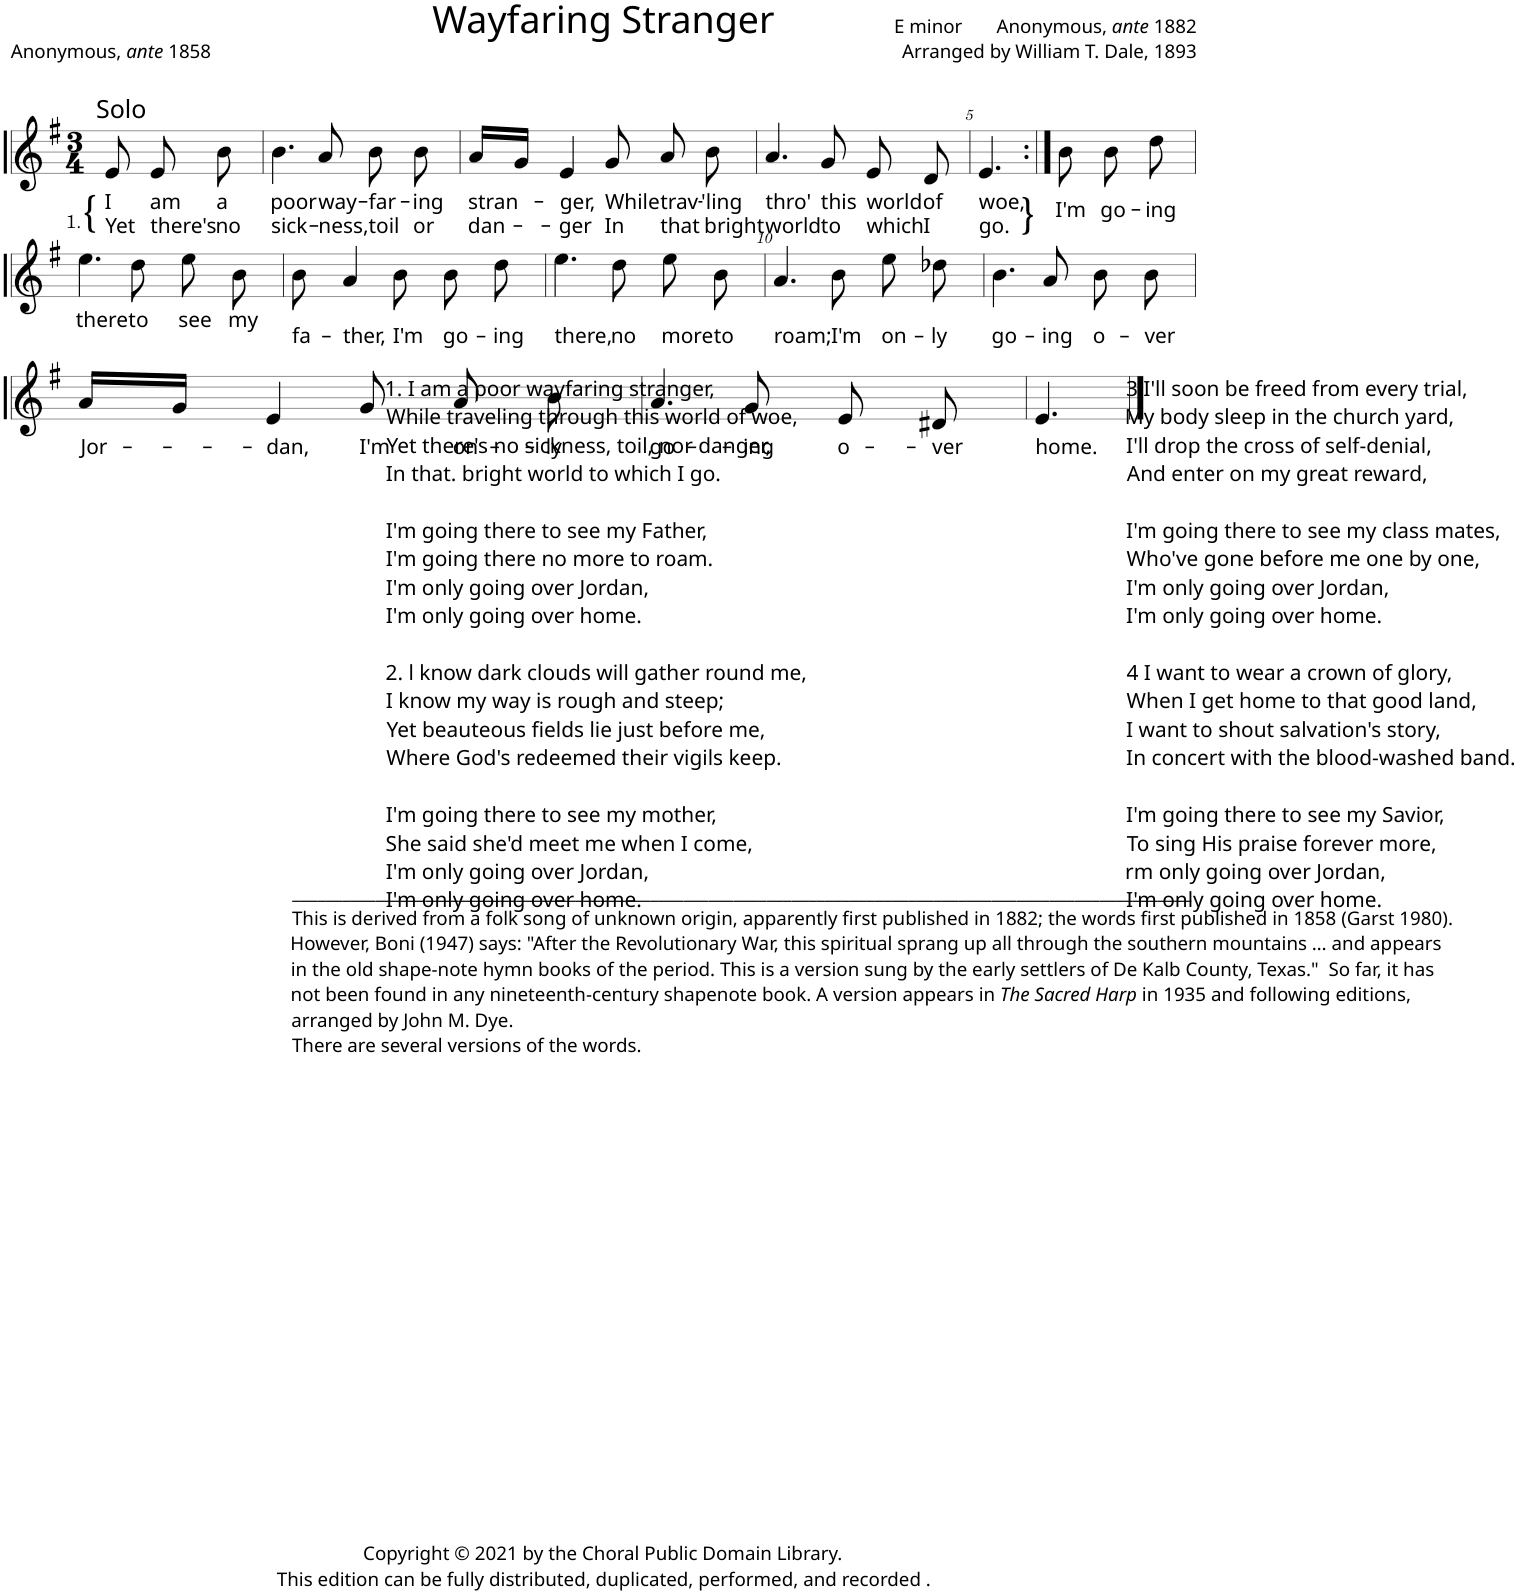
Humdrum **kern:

**kern	**text	**text
*part1	*part1	*part1
*staff1	*staff1	*staff1
*I"Soprano	*	*
*clefG2	*	*
*k[f#]	*	*
*M3/4	*	*
=1	=1	=1
!LO:TX:a:t=Solo	!	!
!LO:TX:b:t=1.	!	!
!LO:TX:b:t={	!	!
!	!LO:LY:b	!LO:LY:b
8e/	I	Yet
!	!LO:LY:b	!LO:LY:b
8e/	am	there's
!	!LO:LY:b	!LO:LY:b
8b\	a	no
=2	=2	=2
!	!LO:LY:b	!LO:LY:b
4.b\	poor	sick-
!	!LO:LY:b	!LO:LY:b
8a/	way-	-ness,
!	!LO:LY:b	!LO:LY:b
8b\	-far-	toil
!	!LO:LY:b	!LO:LY:b
8b\	-ing	or
=3	=3	=3
!	!LO:LY:b	!LO:LY:b
16a/LL	stran-	dan-
16g/JJ	.	.
!	!LO:LY:b	!LO:LY:b
4e/	-ger,	-ger
!	!LO:LY:b	!LO:LY:b
8g/	While	In
!	!LO:LY:b	!LO:LY:b
8a/	trav-	that
!	!LO:LY:b	!LO:LY:b
8b\	-'ling	bright
=4	=4	=4
!	!LO:LY:b	!LO:LY:b
4.a/	thro'	world
!	!LO:LY:b	!LO:LY:b
8g/	this	to
!	!LO:LY:b	!LO:LY:b
8e/	world	which
!	!LO:LY:b	!LO:LY:b
8d/	of	I
=5	=5	=5
!LO:TX:b:t=}	!	!
!	!LO:LY:b	!LO:LY:b
4.e/	woe,	go.
=6:|!	=6:|!	=6:|!
!	!	!LO:LY:b
8b\	.	I'm
!	!	!LO:LY:b
8b\	.	go-
!	!	!LO:LY:b
8dd\	.	-ing
!!LO:LB:g=z
=7	=7	=7
!	!	!LO:LY:b
4.ee\	.	there
!	!	!LO:LY:b
8dd\	.	to
!	!	!LO:LY:b
8ee\	.	see
!	!	!LO:LY:b
8b\	.	my
=8	=8	=8
!LO:TX:b:t=1. I am a poor wayfaring stranger,	!	!
!LO:TX:b:t=While traveling through this world of woe,	!	!
!LO:TX:b:t=Yet there's no sickness, toil, nor danger,	!	!
!LO:TX:b:t=In that. bright world to which I go.	!	!
!LO:TX:b:t=I'm going there to see my Father,	!	!
!LO:TX:b:t=I'm going there no more to roam.	!	!
!LO:TX:b:t=I'm only going over Jordan,	!	!
!LO:TX:b:t=I'm only going over home.	!	!
!LO:TX:b:t=2. l know dark clouds will gather round me,	!	!
!LO:TX:b:t=I know my way is rough and steep;	!	!
!LO:TX:b:t=Yet beauteous fields lie just before me,	!	!
!LO:TX:b:t=Where God's redeemed their vigils keep.	!	!
!LO:TX:b:t=I'm going there to see my mother,	!	!
!LO:TX:b:t=She said she'd meet me when I come,	!	!
!LO:TX:b:t=I'm only going over Jordan,	!	!
!LO:TX:b:t=I'm only going over home.	!	!
!LO:TX:b:t=____________________________________________________________________________________________________________	!	!
!LO:TX:b:t=This is derived from a folk song of unknown origin, apparently first published in 1882; the words first published in 1858 (Garst 1980).	!	!
!LO:TX:b:t=However, Boni (1947) says&colon; "After the Revolutionary War, this spiritual sprang up all through the southern mountains … and appears	!	!
!LO:TX:b:t=in the old shape-note hymn books of the period. This is a version sung by the early settlers of De Kalb County, Texas."  So far, it has	!	!
!LO:TX:b:t=not been found in any nineteenth-century shapenote book. A version appears in	!	!
!LO:TX:b:i:t=The Sacred Harp	!	!
!LO:TX:b:t=in 1935 and following editions,	!	!
!LO:TX:b:t=arranged by John M. Dye.	!	!
!LO:TX:b:t=There are several versions of the words.	!	!
!	!	!LO:LY:b
8b\	.	fa-
!	!	!LO:LY:b
4a/	.	-ther,
!	!	!LO:LY:b
8b\	.	I'm
!	!	!LO:LY:b
8b\	.	go-
!	!	!LO:LY:b
8dd\	.	-ing
=9	=9	=9
!	!	!LO:LY:b
4.ee\	.	there,
!	!	!LO:LY:b
8dd\	.	no
!	!	!LO:LY:b
8ee\	.	more
!	!	!LO:LY:b
8b\	.	to
=10	=10	=10
!	!	!LO:LY:b
4.a/	.	roam;
!	!	!LO:LY:b
8b\	.	I'm
!	!	!LO:LY:b
8ee\	.	on-
!	!	!LO:LY:b
8dd-X\	.	-ly
=11	=11	=11
!	!	!LO:LY:b
4.b\	.	go-
!LO:TX:b:t=3 I'll soon be freed from every trial,	!	!
!LO:TX:b:t=My body sleep in the church yard,	!	!
!LO:TX:b:t=I'll drop the cross of self-denial,	!	!
!LO:TX:b:t=And enter on my great reward,	!	!
!LO:TX:b:t=I'm going there to see my class mates,	!	!
!LO:TX:b:t=Who've gone before me one by one,	!	!
!LO:TX:b:t=I'm only going over Jordan,	!	!
!LO:TX:b:t=I'm only going over home.	!	!
!LO:TX:b:t=4 I want to wear a crown of glory,	!	!
!LO:TX:b:t=When I get home to that good land,	!	!
!LO:TX:b:t=I want to shout salvation's story,	!	!
!LO:TX:b:t=In concert with the blood-washed band.	!	!
!LO:TX:b:t=I'm going there to see my Savior,	!	!
!LO:TX:b:t=To sing His praise forever more,	!	!
!LO:TX:b:t=rm only going over Jordan,	!	!
!LO:TX:b:t=I'm only going over home.	!	!
!	!	!LO:LY:b
8a/	.	-ing
!	!	!LO:LY:b
8b\	.	o-
!	!	!LO:LY:b
8b\	.	-ver
!!LO:LB:g=z
=12	=12	=12
!	!	!LO:LY:b
16a/LL	.	Jor-
16g/JJ	.	.
!	!	!LO:LY:b
4e/	.	-dan,
!	!	!LO:LY:b
8g/	.	I'm
!	!	!LO:LY:b
8a/	.	on-
!	!	!LO:LY:b
8b\	.	-ly
=13	=13	=13
!	!	!LO:LY:b
4.a/	.	go-
!	!	!LO:LY:b
8g/	.	-ing
!	!	!LO:LY:b
8e/	.	o-
!	!	!LO:LY:b
8d#X/	.	-ver
=14	=14	=14
!	!	!LO:LY:b
4.e/	.	home.
==	==	==
*-	*-	*-
